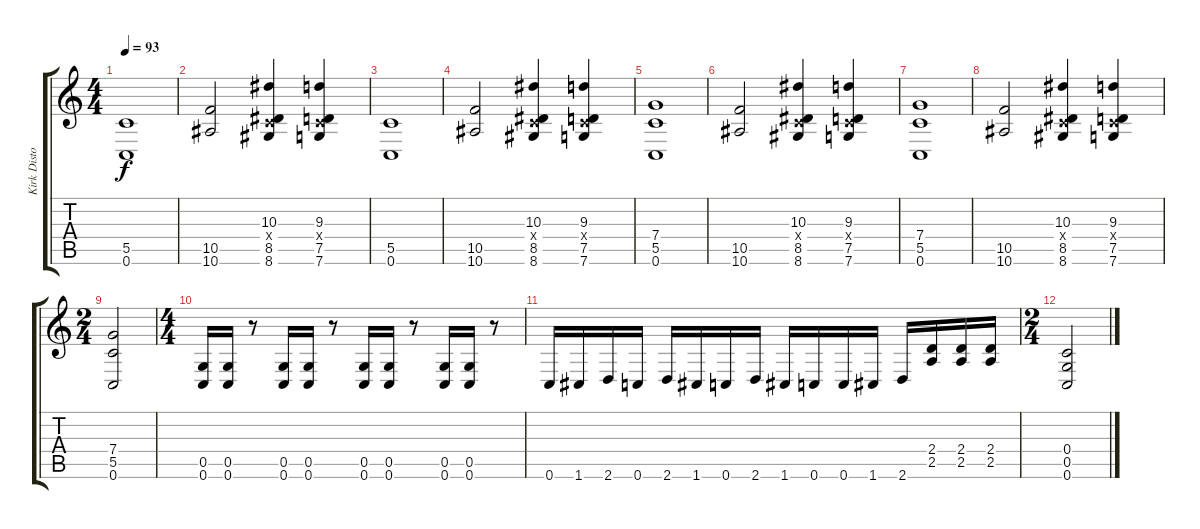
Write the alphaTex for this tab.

\track ("Kirk Distortion" "Kirk Disto") {instrument distortionguitar}
\staff {score tabs}
\tuning (D4 A3 F3 C3 G2 C2) {hide}
\ts (4 4)
\tempo 93
\clef g2
\ks c
(5.5 0.6).1{dy f} |
(10.5 10.6).2 (10.3 0.4{x} 8.5 8.6).4 (9.3 0.4{x} 7.5 7.6).4 |
(5.5 0.6).1 |
(10.5 10.6).2 (10.3 0.4{x} 8.5 8.6).4 (9.3 0.4{x} 7.5 7.6).4 |
(7.4 5.5 0.6).1 |
(10.5 10.6).2 (10.3 0.4{x} 8.5 8.6).4 (9.3 0.4{x} 7.5 7.6).4 |
(7.4 5.5 0.6).1 |
(10.5 10.6).2 (10.3 0.4{x} 8.5 8.6).4 (9.3 0.4{x} 7.5 7.6).4 |
\ts (2 4)
(7.4 5.5 0.6).2 |
\ts (4 4)
(0.5 0.6).16 (0.5 0.6).16 r.8 (0.5 0.6).16 (0.5 0.6).16 r.8 (0.5 0.6).16 (0.5 0.6).16 r.8 (0.5 0.6).16 (0.5 0.6).16 r.8 |
0.6.16 1.6.16 2.6.16 0.6.16 2.6.16 1.6.16 0.6.16 2.6.16 1.6.16 0.6.16 0.6.16 1.6.16 2.6.16 (2.4 2.5).16 (2.4 2.5).16 (2.4 2.5).16 |
\ts (2 4)
(0.4 0.5 0.6).2{volume 0}
